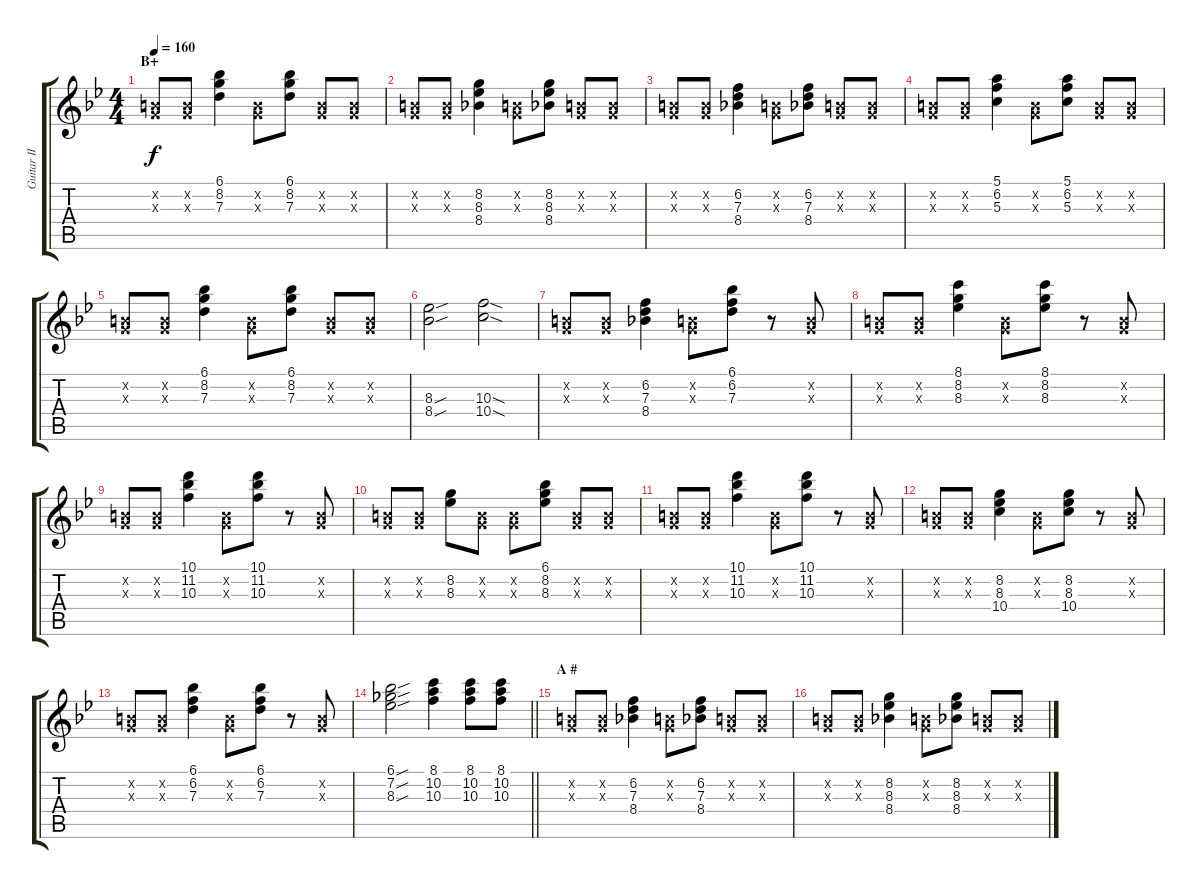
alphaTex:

\track ("Guitar II (Nakano Azusa)" "Guitar II ") {instrument electricguitarclean}
\staff {score tabs}
\tuning (E4 B3 G3 D3 A2 E2) {hide}
\ts (4 4)
\section ("" "B+")
\tempo 160
\clef g2
\ks bb
(0.2{x} 0.3{x}).8{dy f} (0.2{x} 0.3{x}).8 (6.1 8.2 7.3).4 (0.2{x} 0.3{x}).8 (6.1 8.2 7.3).8 (0.2{x} 0.3{x}).8 (0.2{x} 0.3{x}).8 |
(0.2{x} 0.3{x}).8 (0.2{x} 0.3{x}).8 (8.2 8.3 8.4).4 (0.2{x} 0.3{x}).8 (8.2 8.3 8.4).8 (0.2{x} 0.3{x}).8 (0.2{x} 0.3{x}).8 |
(0.2{x} 0.3{x}).8 (0.2{x} 0.3{x}).8 (6.2 7.3 8.4).4 (0.2{x} 0.3{x}).8 (6.2 7.3 8.4).8 (0.2{x} 0.3{x}).8 (0.2{x} 0.3{x}).8 |
(0.2{x} 0.3{x}).8 (0.2{x} 0.3{x}).8 (5.1 6.2 5.3).4 (0.2{x} 0.3{x}).8 (5.1 6.2 5.3).8 (0.2{x} 0.3{x}).8 (0.2{x} 0.3{x}).8 |
(0.2{x} 0.3{x}).8 (0.2{x} 0.3{x}).8 (6.1 8.2 7.3).4 (0.2{x} 0.3{x}).8 (6.1 8.2 7.3).8 (0.2{x} 0.3{x}).8 (0.2{x} 0.3{x}).8 |
(8.3{sou} 8.4{sou}).2 (10.3{sod} 10.4{sod}).2 |
(0.2{x} 0.3{x}).8 (0.2{x} 0.3{x}).8 (6.2 7.3 8.4).4 (0.2{x} 0.3{x}).8 (6.1 6.2 7.3).8 r.8 (0.2{x} 0.3{x}).8 |
(0.2{x} 0.3{x}).8 (0.2{x} 0.3{x}).8 (8.1 8.2 8.3).4 (0.2{x} 0.3{x}).8 (8.1 8.2 8.3).8 r.8 (0.2{x} 0.3{x}).8 |
(0.2{x} 0.3{x}).8 (0.2{x} 0.3{x}).8 (10.1 11.2 10.3).4 (0.2{x} 0.3{x}).8 (10.1 11.2 10.3).8 r.8 (0.2{x} 0.3{x}).8 |
(0.2{x} 0.3{x}).8 (0.2{x} 0.3{x}).8 (8.2 8.3).8 (0.2{x} 0.3{x}).8 (0.2{x} 0.3{x}).8 (6.1 8.2 8.3).8 (0.2{x} 0.3{x}).8 (0.2{x} 0.3{x}).8 |
(0.2{x} 0.3{x}).8 (0.2{x} 0.3{x}).8 (10.1 11.2 10.3).4 (0.2{x} 0.3{x}).8 (10.1 11.2 10.3).8 r.8 (0.2{x} 0.3{x}).8 |
(0.2{x} 0.3{x}).8 (0.2{x} 0.3{x}).8 (8.2 8.3 10.4).4 (0.2{x} 0.3{x}).8 (8.2 8.3 10.4).8 r.8 (0.2{x} 0.3{x}).8 |
(0.2{x} 0.3{x}).8 (0.2{x} 0.3{x}).8 (6.1 6.2 7.3).4 (0.2{x} 0.3{x}).8 (6.1 6.2 7.3).8 r.8 (0.2{x} 0.3{x}).8 |
\barLineRight lightlight
(6.1{sou} 7.2{sou} 8.3{sou}).2 (8.1 10.2 10.3).4 (8.1 10.2 10.3).8 (8.1 10.2 10.3).8 |
\section ("" "A #")
(0.2{x} 0.3{x}).8 (0.2{x} 0.3{x}).8 (6.2 7.3 8.4).4 (0.2{x} 0.3{x}).8 (6.2 7.3 8.4).8 (0.2{x} 0.3{x}).8 (0.2{x} 0.3{x}).8 |
(0.2{x} 0.3{x}).8 (0.2{x} 0.3{x}).8 (8.2 8.3 8.4).4 (0.2{x} 0.3{x}).8 (8.2 8.3 8.4).8 (0.2{x} 0.3{x}).8 (0.2{x} 0.3{x}).8
